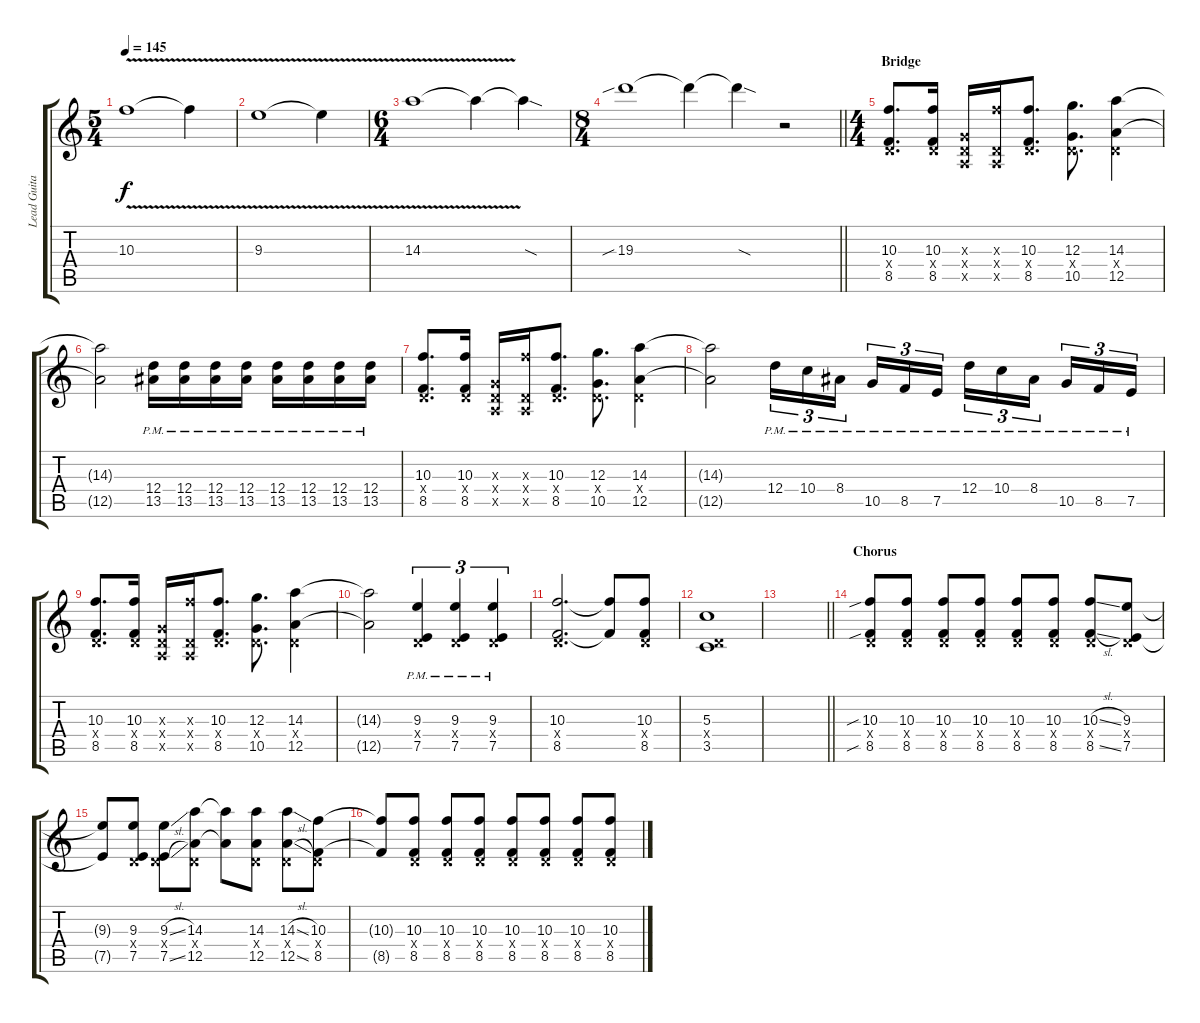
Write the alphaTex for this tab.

\track ("Lead Guitar 1" "Lead Guita") {instrument distortionguitar}
\staff {score tabs}
\tuning (E4 B3 G3 D3 A2 D2) {hide}
\ts (5 4)
\tempo 145
\clef g2
\ks c
10.3{v}.1{dy f} 10.3{t}.4 |
9.3{v}.1 9.3{t}.4 |
\ts (6 4)
14.3{v}.1 14.3{t}.4 14.3{sod t}.4 |
\ts (8 4)
\barLineRight lightlight
19.3{sib}.1 19.3{t}.4 19.3{sod t}.4 r.2 |
\ts (4 4)
\section ("" "Bridge")
(10.3 0.4{x} 8.5).8{d} (10.3 0.4{x} 8.5).16 (0.3{x} 0.4{x} 0.5{x}).16 (10.3{x} 0.4{x} 0.5{x}).16 (10.3 0.4{x} 8.5).8{d} (12.3 0.4{x} 10.5).8{d} (14.3 0.4{x} 12.5).4 |
(14.3{t} 12.5{t}).2 (12.4{pm} 13.5{pm}).16 (12.4{pm} 13.5{pm}).16 (12.4{pm} 13.5{pm}).16 (12.4{pm} 13.5{pm}).16 (12.4{pm} 13.5{pm}).16 (12.4{pm} 13.5{pm}).16 (12.4{pm} 13.5{pm}).16 (12.4{pm} 13.5{pm}).16 |
(10.3 0.4{x} 8.5).8{d} (10.3 0.4{x} 8.5).16 (0.3{x} 0.4{x} 0.5{x}).16 (10.3{x} 0.4{x} 0.5{x}).16 (10.3 0.4{x} 8.5).8{d} (12.3 0.4{x} 10.5).8{d} (14.3 0.4{x} 12.5).4 |
(14.3{t} 12.5{t}).2 12.4{pm}.16{tu (3 2)} 10.4{pm}.16{tu (3 2)} 8.4{pm}.16{tu (3 2) beam splitsecondary} 10.5{pm}.16{tu (3 2)} 8.5{pm}.16{tu (3 2)} 7.5{pm}.16{tu (3 2)} 12.4{pm}.16{tu (3 2)} 10.4{pm}.16{tu (3 2)} 8.4{pm}.16{tu (3 2) beam splitsecondary} 10.5{pm}.16{tu (3 2)} 8.5{pm}.16{tu (3 2)} 7.5{pm}.16{tu (3 2)} |
(10.3 0.4{x} 8.5).8{d} (10.3 0.4{x} 8.5).16 (0.3{x} 0.4{x} 0.5{x}).16 (10.3{x} 0.4{x} 0.5{x}).16 (10.3 0.4{x} 8.5).8{d} (12.3 0.4{x} 10.5).8{d} (14.3 0.4{x} 12.5).4 |
(14.3{t} 12.5{t}).2 (9.3{pm} 0.4{x} 7.5{pm}).4{tu (3 2)} (9.3{pm} 0.4{x} 7.5{pm}).4{tu (3 2)} (9.3{pm} 0.4{x} 7.5{pm}).4{tu (3 2)} |
(10.3 0.4{x} 8.5).2{d} (10.3{t} 8.5{t}).8 (10.3 0.4{x} 8.5).8 |
(5.3 0.4{x} 3.5).1 |
\barLineRight lightlight
|
\section ("" "Chorus")
(10.3{sib} 0.4{x} 8.5{sib}).8 (10.3 0.4{x} 8.5).8 (10.3 0.4{x} 8.5).8 (10.3 0.4{x} 8.5).8 (10.3 0.4{x} 8.5).8 (10.3 0.4{x} 8.5).8 (10.3{sl} 0.4{x} 8.5{sl}).8 (9.3 0.4{x} 7.5).8 |
(9.3{t} 7.5{t}).8 (9.3 0.4{x} 7.5).8 (9.3{sl} 0.4{x} 7.5{sl}).8 (14.3 0.4{x} 12.5).8 (14.3{t} 12.5{t}).8 (14.3 0.4{x} 12.5).8 (14.3{sl} 0.4{x} 12.5{sl}).8 (10.3 0.4{x} 8.5).8 |
(10.3{t} 8.5{t}).8 (10.3 0.4{x} 8.5).8 (10.3 0.4{x} 8.5).8 (10.3 0.4{x} 8.5).8 (10.3 0.4{x} 8.5).8 (10.3 0.4{x} 8.5).8 (10.3 0.4{x} 8.5).8 (10.3 0.4{x} 8.5).8
